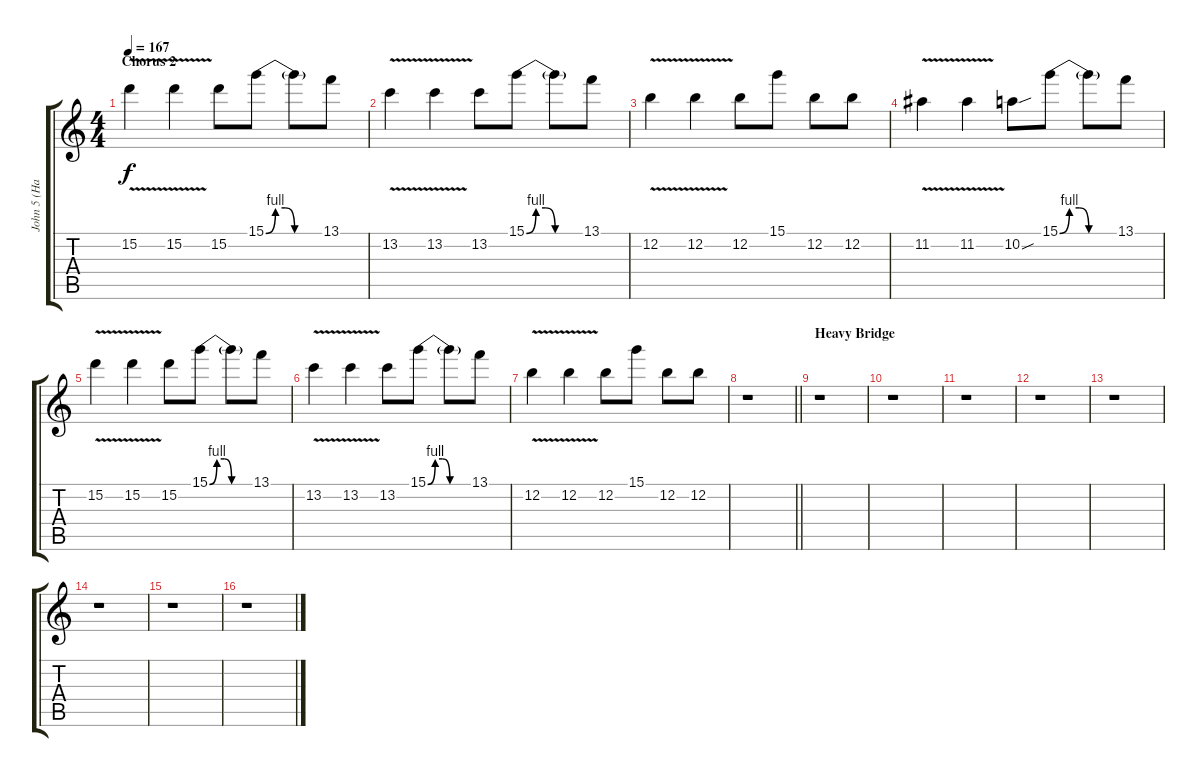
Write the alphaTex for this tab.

\track ("John 5 (Harmony & Fills)" "John 5 (Ha") {instrument distortionguitar}
\staff {score tabs}
\tuning (E4 B3 G3 D3 A2 D2) {hide}
\ts (4 4)
\section ("" "Chorus 2")
\tempo 167
\clef g2
\ks c
15.2{v}.4{dy f} 15.2{v}.4 15.2.8 15.1{be (custom 0 0 10 4 20 4 30 0 60 0)}.8 15.1{t}.8 13.1.8 |
13.2{v}.4 13.2{v}.4 13.2.8 15.1{be (custom 0 0 10 4 20 4 30 0 60 0)}.8 15.1{t}.8 13.1.8 |
12.2{v}.4 12.2{v}.4 12.2.8 15.1.8 12.2.8 12.2.8 |
11.2{v}.4 11.2{v}.4 10.2{sou}.8 15.1{be (custom 0 0 10 4 20 4 30 0 60 0)}.8 15.1{t}.8 13.1.8 |
15.2{v}.4 15.2{v}.4 15.2.8 15.1{be (custom 0 0 10 4 20 4 30 0 60 0)}.8 15.1{t}.8 13.1.8 |
13.2{v}.4 13.2{v}.4 13.2.8 15.1{be (custom 0 0 10 4 20 4 30 0 60 0)}.8 15.1{t}.8 13.1.8 |
12.2{v}.4 12.2{v}.4 12.2.8 15.1.8 12.2.8 12.2.8 |
\barLineRight lightlight
r.1 |
\section ("" "Heavy Bridge")
r.1 |
r.1 |
r.1 |
r.1 |
r.1 |
r.1 |
r.1 |
r.1
